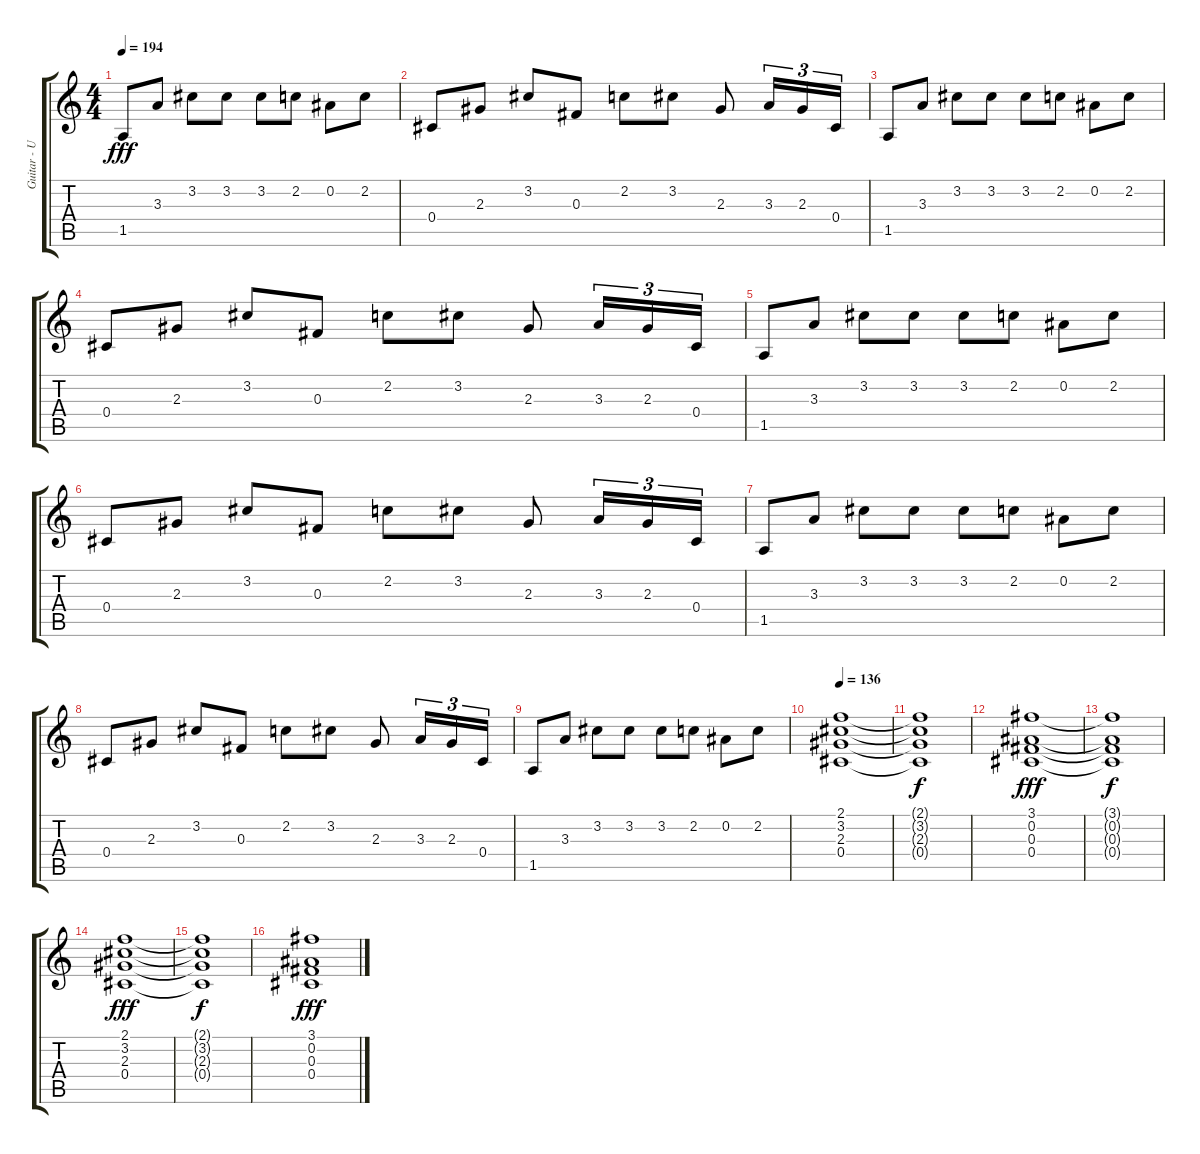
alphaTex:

\track ("Guitar - Uriy Melisov" "Guitar - U") {instrument distortionguitar}
\staff {score tabs}
\tuning (Eb4 Bb3 Gb3 Db3 Ab2 Eb2) {hide}
\ts (4 4)
\tempo 194
\clef g2
\ks c
1.5.8{dy fff} 3.3.8 3.2.8 3.2.8 3.2.8 2.2.8 0.2.8 2.2.8 |
0.4.8 2.3.8 3.2.8 0.3.8 2.2.8 3.2.8 2.3.8 3.3.16{tu (3 2)} 2.3.16{tu (3 2)} 0.4.16{tu (3 2)} |
1.5.8 3.3.8 3.2.8 3.2.8 3.2.8 2.2.8 0.2.8 2.2.8 |
0.4.8 2.3.8 3.2.8 0.3.8 2.2.8 3.2.8 2.3.8 3.3.16{tu (3 2)} 2.3.16{tu (3 2)} 0.4.16{tu (3 2)} |
1.5.8 3.3.8 3.2.8 3.2.8 3.2.8 2.2.8 0.2.8 2.2.8 |
0.4.8 2.3.8 3.2.8 0.3.8 2.2.8 3.2.8 2.3.8 3.3.16{tu (3 2)} 2.3.16{tu (3 2)} 0.4.16{tu (3 2)} |
1.5.8 3.3.8 3.2.8 3.2.8 3.2.8 2.2.8 0.2.8 2.2.8 |
0.4.8 2.3.8 3.2.8 0.3.8 2.2.8 3.2.8 2.3.8 3.3.16{tu (3 2)} 2.3.16{tu (3 2)} 0.4.16{tu (3 2)} |
1.5.8 3.3.8 3.2.8 3.2.8 3.2.8 2.2.8 0.2.8 2.2.8 |
\tempo 136
(2.1 3.2 2.3 0.4).1 |
(2.1{t} 3.2{t} 2.3{t} 0.4{t}).1{dy f} |
(3.1 0.2 0.3 0.4).1{dy fff} |
(3.1{t} 0.2{t} 0.3{t} 0.4{t}).1{dy f} |
(2.1 3.2 2.3 0.4).1{dy fff} |
(2.1{t} 3.2{t} 2.3{t} 0.4{t}).1{dy f} |
(3.1 0.2 0.3 0.4).1{dy fff}
